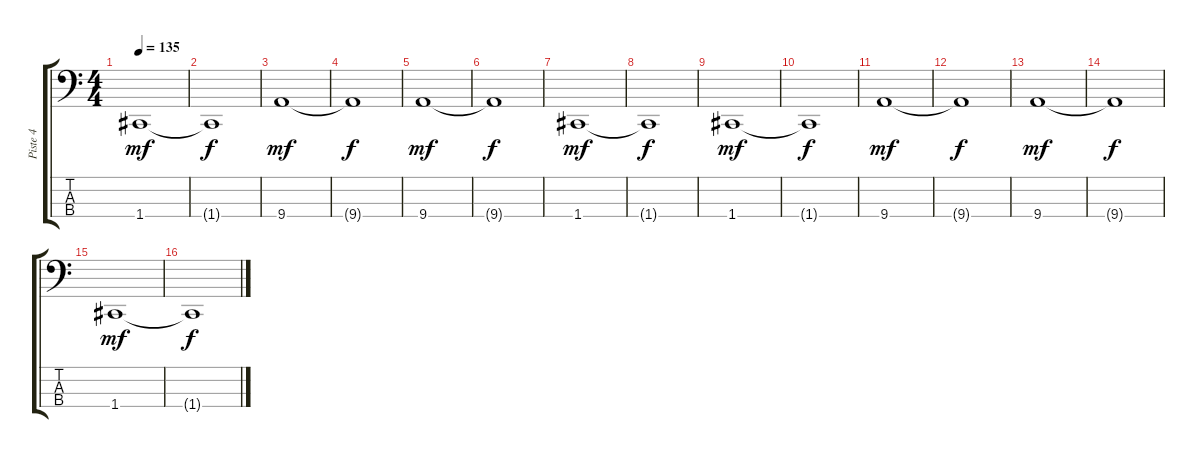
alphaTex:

\track ("Piste 4" "Piste 4") {instrument electricbassfinger}
\staff {score tabs}
\tuning (F2 C2 G1 C1) {hide}
\ts (4 4)
\tempo 135
\clef f4
\ks c
1.4.1{dy mf} |
1.4{t}.1{dy f} |
9.4.1{dy mf} |
9.4{t}.1{dy f} |
9.4.1{dy mf} |
9.4{t}.1{dy f} |
1.4.1{dy mf} |
1.4{t}.1{dy f} |
1.4.1{dy mf} |
1.4{t}.1{dy f} |
9.4.1{dy mf} |
9.4{t}.1{dy f} |
9.4.1{dy mf} |
9.4{t}.1{dy f} |
1.4.1{dy mf} |
1.4{t}.1{dy f volume 0}
